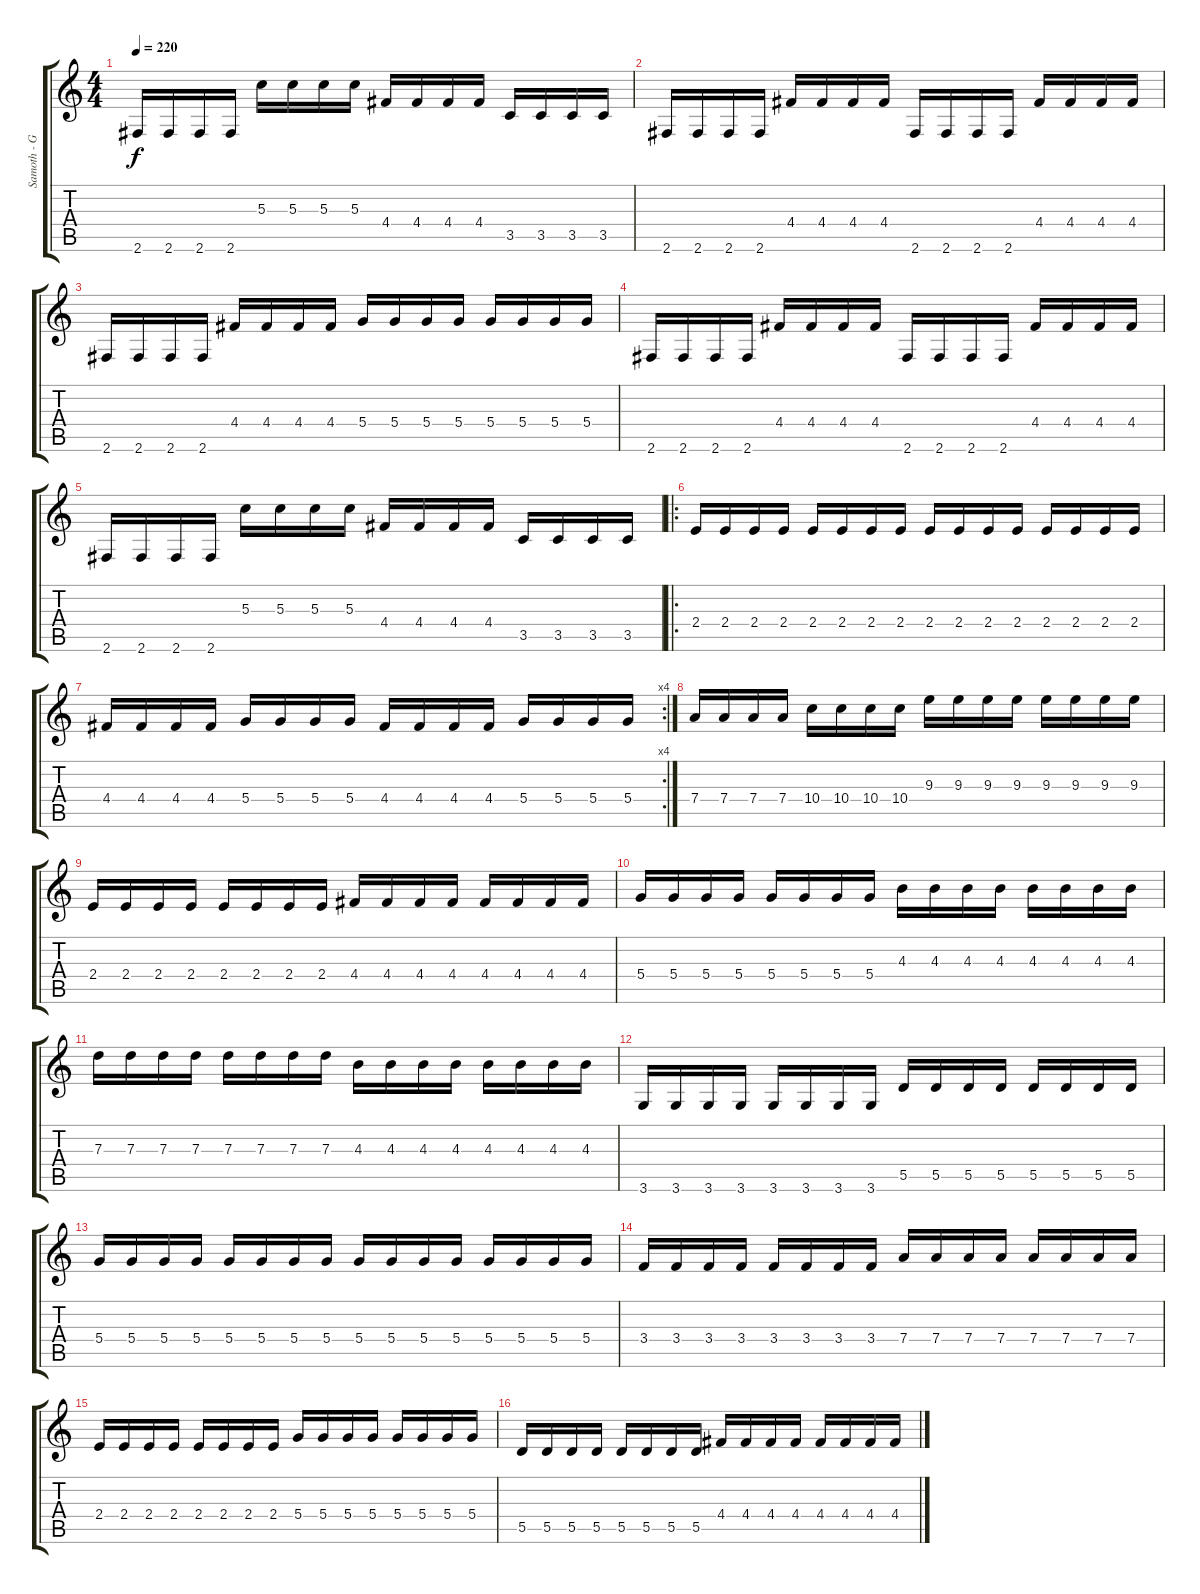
\track ("Samoth - Guitar" "Samoth - G") {instrument distortionguitar}
\staff {score tabs}
\tuning (E4 B3 G3 D3 A2 E2) {hide}
\ts (4 4)
\tempo 220
\clef g2
\ks c
2.6.16{dy f} 2.6.16 2.6.16 2.6.16 5.3.16 5.3.16 5.3.16 5.3.16 4.4.16 4.4.16 4.4.16 4.4.16 3.5.16 3.5.16 3.5.16 3.5.16 |
2.6.16 2.6.16 2.6.16 2.6.16 4.4.16 4.4.16 4.4.16 4.4.16 2.6.16 2.6.16 2.6.16 2.6.16 4.4.16 4.4.16 4.4.16 4.4.16 |
2.6.16 2.6.16 2.6.16 2.6.16 4.4.16 4.4.16 4.4.16 4.4.16 5.4.16 5.4.16 5.4.16 5.4.16 5.4.16 5.4.16 5.4.16 5.4.16 |
2.6.16 2.6.16 2.6.16 2.6.16 4.4.16 4.4.16 4.4.16 4.4.16 2.6.16 2.6.16 2.6.16 2.6.16 4.4.16 4.4.16 4.4.16 4.4.16 |
2.6.16 2.6.16 2.6.16 2.6.16 5.3.16 5.3.16 5.3.16 5.3.16 4.4.16 4.4.16 4.4.16 4.4.16 3.5.16 3.5.16 3.5.16 3.5.16 |
\ro
2.4.16 2.4.16 2.4.16 2.4.16 2.4.16 2.4.16 2.4.16 2.4.16 2.4.16 2.4.16 2.4.16 2.4.16 2.4.16 2.4.16 2.4.16 2.4.16 |
\rc 4
4.4.16 4.4.16 4.4.16 4.4.16 5.4.16 5.4.16 5.4.16 5.4.16 4.4.16 4.4.16 4.4.16 4.4.16 5.4.16 5.4.16 5.4.16 5.4.16 |
7.4.16 7.4.16 7.4.16 7.4.16 10.4.16 10.4.16 10.4.16 10.4.16 9.3.16 9.3.16 9.3.16 9.3.16 9.3.16 9.3.16 9.3.16 9.3.16 |
2.4.16 2.4.16 2.4.16 2.4.16 2.4.16 2.4.16 2.4.16 2.4.16 4.4.16 4.4.16 4.4.16 4.4.16 4.4.16 4.4.16 4.4.16 4.4.16 |
5.4.16 5.4.16 5.4.16 5.4.16 5.4.16 5.4.16 5.4.16 5.4.16 4.3.16 4.3.16 4.3.16 4.3.16 4.3.16 4.3.16 4.3.16 4.3.16 |
7.3.16 7.3.16 7.3.16 7.3.16 7.3.16 7.3.16 7.3.16 7.3.16 4.3.16 4.3.16 4.3.16 4.3.16 4.3.16 4.3.16 4.3.16 4.3.16 |
3.6.16 3.6.16 3.6.16 3.6.16 3.6.16 3.6.16 3.6.16 3.6.16 5.5.16 5.5.16 5.5.16 5.5.16 5.5.16 5.5.16 5.5.16 5.5.16 |
5.4.16 5.4.16 5.4.16 5.4.16 5.4.16 5.4.16 5.4.16 5.4.16 5.4.16 5.4.16 5.4.16 5.4.16 5.4.16 5.4.16 5.4.16 5.4.16 |
3.4.16 3.4.16 3.4.16 3.4.16 3.4.16 3.4.16 3.4.16 3.4.16 7.4.16 7.4.16 7.4.16 7.4.16 7.4.16 7.4.16 7.4.16 7.4.16 |
2.4.16 2.4.16 2.4.16 2.4.16 2.4.16 2.4.16 2.4.16 2.4.16 5.4.16 5.4.16 5.4.16 5.4.16 5.4.16 5.4.16 5.4.16 5.4.16 |
5.5.16 5.5.16 5.5.16 5.5.16 5.5.16 5.5.16 5.5.16 5.5.16 4.4.16 4.4.16 4.4.16 4.4.16 4.4.16 4.4.16 4.4.16 4.4.16
